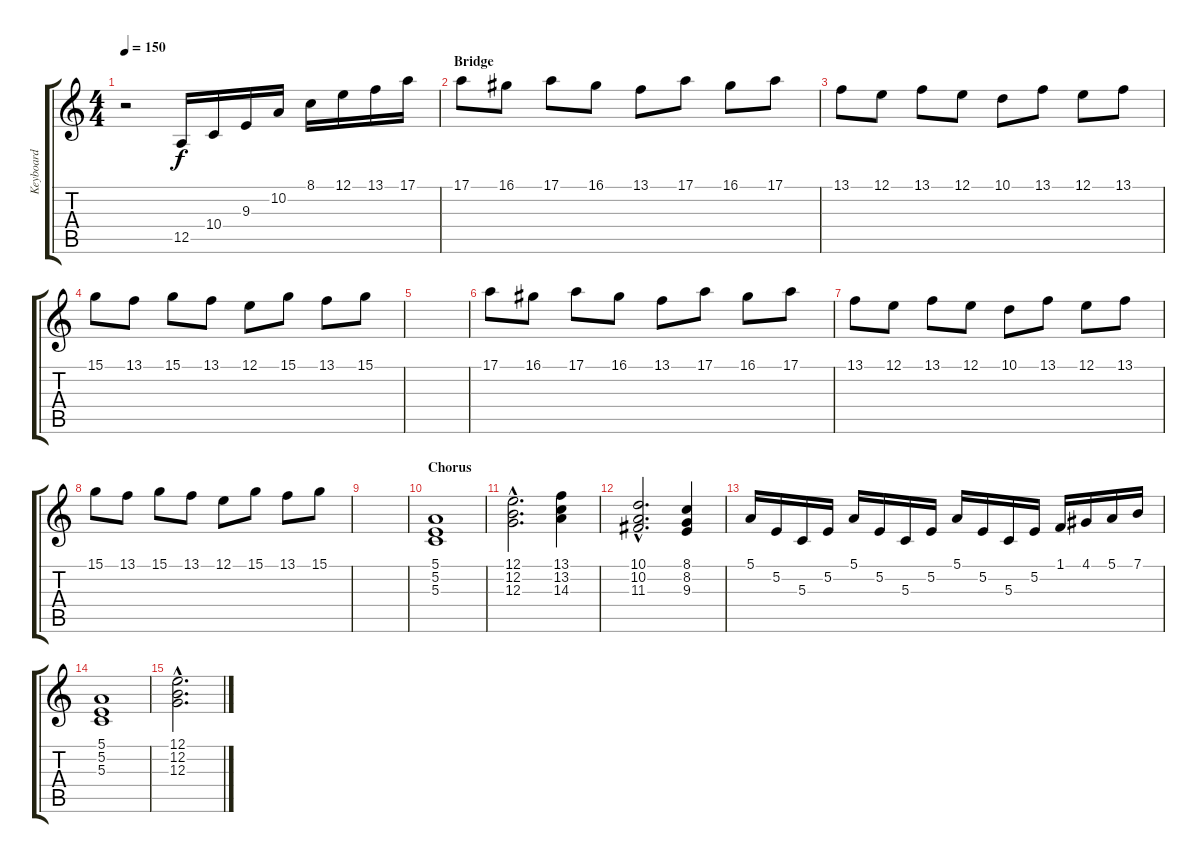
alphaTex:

\track ("Keyboard" "Keyboard") {instrument acousticgrandpiano}
\staff {score tabs}
\tuning (E4 B3 G3 D3 A2 E2) {hide}
\ts (4 4)
\tempo 150
\clef g2
\ks c
r.2{dy f} 12.5.16 10.4.16 9.3.16 10.2.16 8.1.16 12.1.16 13.1.16 17.1.16 |
\section ("" "Bridge")
17.1.8 16.1.8 17.1.8 16.1.8 13.1.8 17.1.8 16.1.8 17.1.8 |
13.1.8 12.1.8 13.1.8 12.1.8 10.1.8 13.1.8 12.1.8 13.1.8 |
15.1.8 13.1.8 15.1.8 13.1.8 12.1.8 15.1.8 13.1.8 15.1.8 |
|
17.1.8 16.1.8 17.1.8 16.1.8 13.1.8 17.1.8 16.1.8 17.1.8 |
13.1.8 12.1.8 13.1.8 12.1.8 10.1.8 13.1.8 12.1.8 13.1.8 |
15.1.8 13.1.8 15.1.8 13.1.8 12.1.8 15.1.8 13.1.8 15.1.8 |
|
\section ("" "Chorus")
(5.1 5.2 5.3).1 |
(12.1{hac} 12.2{hac} 12.3{hac}).2{d} (13.1 13.2 14.3).4 |
(10.1{hac} 10.2{hac} 11.3{hac}).2{d} (8.1 8.2 9.3).4 |
5.1.16 5.2.16 5.3.16 5.2.16 5.1.16 5.2.16 5.3.16 5.2.16 5.1.16 5.2.16 5.3.16 5.2.16 1.1.16 4.1.16 5.1.16 7.1.16 |
(5.1 5.2 5.3).1 |
(12.1{hac} 12.2{hac} 12.3{hac}).2{d}
